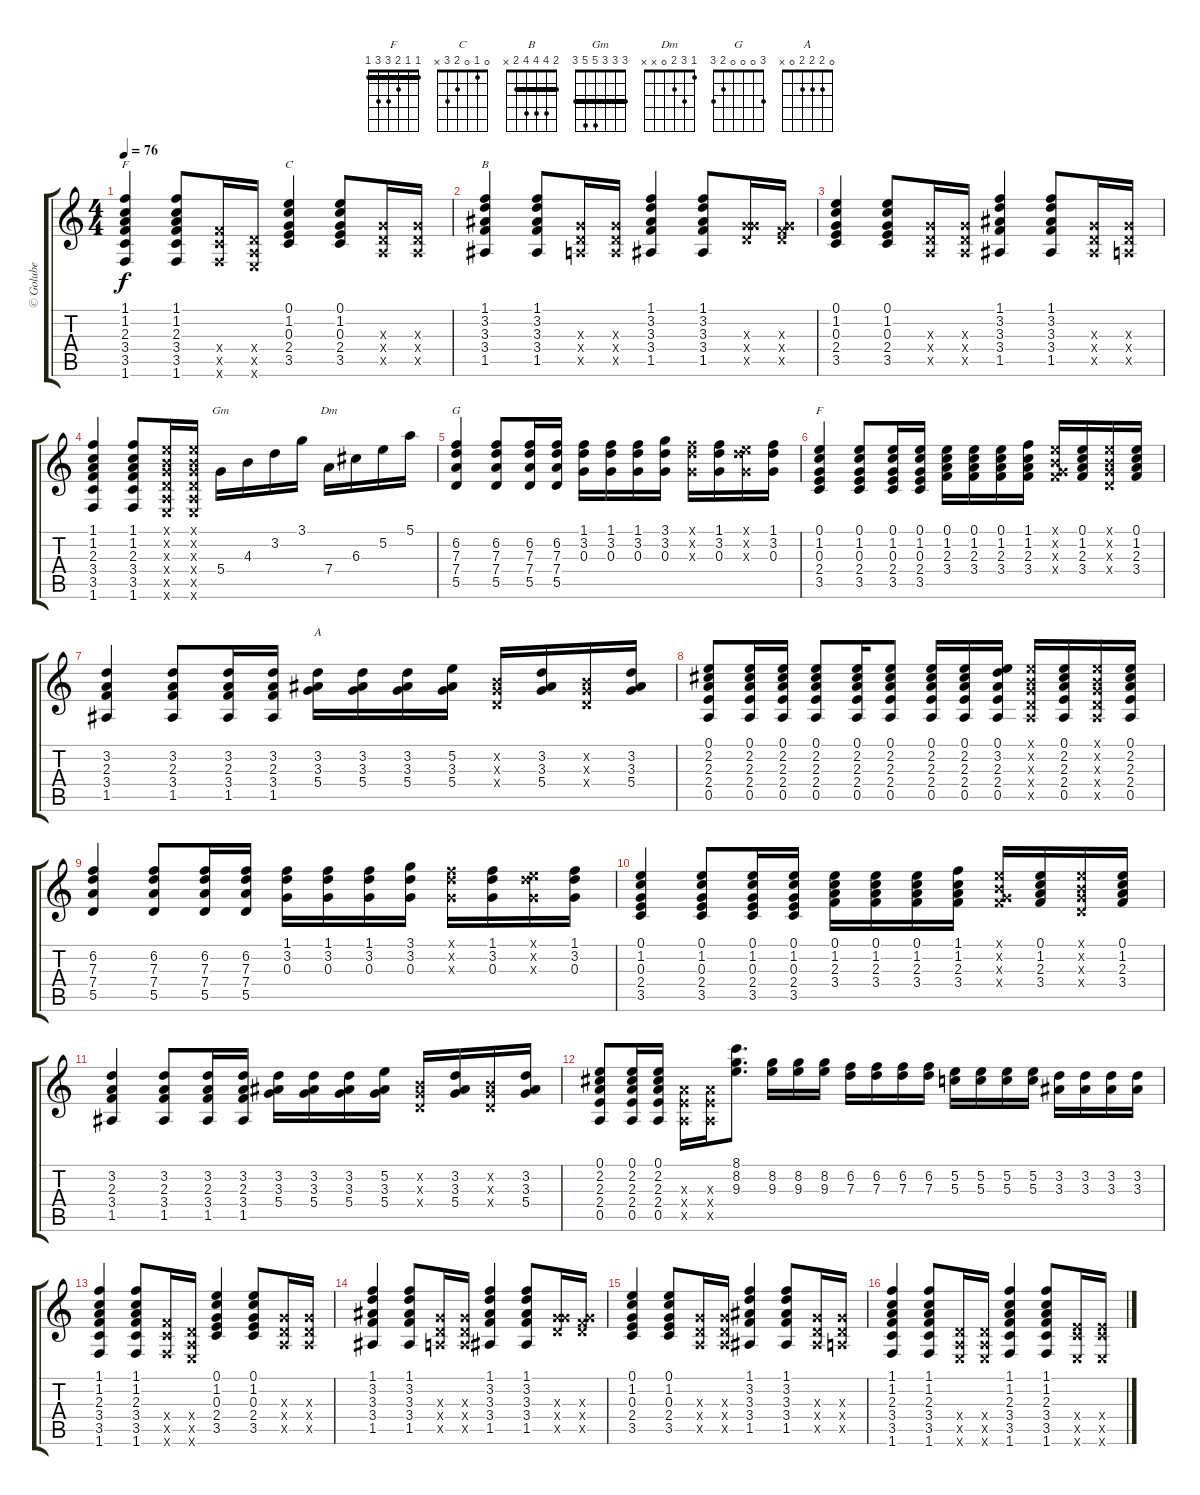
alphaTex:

\track ("  © Golubev Vlad " "  © Golube") {instrument electricguitarjazz}
\staff {score tabs}
\tuning (E4 B3 G3 D3 A2 E2) {hide}
\chord ("F" 1 1 2 3 3 1)
\chord ("C" 0 1 0 2 3 x)
\chord ("B" 2 4 4 4 2 x) {barre 2}
\chord ("Gm" 3 3 3 5 5 3) {barre 3}
\chord ("Dm" 1 3 2 0 x x)
\chord ("G" 3 0 0 0 2 3)
\chord ("F" 1 1 2 3 3 1) {barre 1}
\chord ("A" 0 2 2 2 0 x)
\ts (4 4)
\tempo 76
\clef g2
\ks c
(1.1 1.2 2.3 3.4 3.5 1.6).4{ch "F" dy f} (1.1 1.2 2.3 3.4 3.5 1.6).8 (3.4{x} 3.5{x} 1.6{x}).16 (0.4{x} 0.5{x} 0.6{x}).16 (0.1 1.2 0.3 2.4 3.5).4{ch "C"} (0.1 1.2 0.3 2.4 3.5).8 (0.3{x} 0.4{x} 0.5{x}).16 (0.3{x} 0.4{x} 0.5{x}).16 |
(1.1 3.2 3.3 3.4 1.5).4{ch "B"} (1.1 3.2 3.3 3.4 1.5).8 (0.3{x} 0.4{x} 0.5{x}).16 (0.3{x} 0.4{x} 0.5{x}).16 (1.1 3.2 3.3 3.4 1.5).4 (1.1 3.2 3.3 3.4 1.5).8 (0.3{x} 0.4{x} 10.5{x}).16 (0.3{x} 0.4{x} 8.5{x}).16 |
(0.1 1.2 0.3 2.4 3.5).4 (0.1 1.2 0.3 2.4 3.5).8 (0.3{x} 0.4{x} 0.5{x}).16 (0.3{x} 0.4{x} 0.5{x}).16 (1.1 3.2 3.3 3.4 1.5).4 (1.1 3.2 3.3 3.4 1.5).8 (0.3{x} 0.4{x} 1.5{x}).16 (0.3{x} 0.4{x} 0.5{x}).16 |
(1.1 1.2 2.3 3.4 3.5 1.6).4 (1.1 1.2 2.3 3.4 3.5 1.6).8 (0.1{x} 0.2{x} 0.3{x} 0.4{x} 0.5{x} 0.6{x}).16 (0.1{x} 0.2{x} 0.3{x} 0.4{x} 0.5{x} 0.6{x}).16 5.4.16{ch "Gm"} 4.3.16 3.2.16 3.1.16 7.4.16{ch "Dm"} 6.3.16 5.2.16 5.1.16 |
(6.2 7.3 7.4 5.5).4{ch "G"} (6.2 7.3 7.4 5.5).8 (6.2 7.3 7.4 5.5).16 (6.2 7.3 7.4 5.5).16 (1.1 3.2 0.3).16 (1.1 3.2 0.3).16 (1.1 3.2 0.3).16 (3.1 3.2 0.3).16 (1.1{x} 3.2{x} 0.3{x}).16 (1.1 3.2 0.3).16 (0.1{x} 3.2{x} 0.3{x}).16 (1.1 3.2 0.3).16 |
(0.1 1.2 0.3 2.4 3.5).4{ch "F"} (0.1 1.2 0.3 2.4 3.5).8 (0.1 1.2 0.3 2.4 3.5).16 (0.1 1.2 0.3 2.4 3.5).16 (0.1 1.2 2.3 3.4).16 (0.1 1.2 2.3 3.4).16 (0.1 1.2 2.3 3.4).16 (1.1 1.2 2.3 3.4).16 (0.1{x} 0.2{x} 0.3{x} 3.4{x}).16 (0.1 1.2 2.3 3.4).16 (0.1{x} 0.2{x} 0.3{x} 0.4{x}).16 (0.1 1.2 2.3 3.4).16 |
(3.2 2.3 3.4 1.5).4 (3.2 2.3 3.4 1.5).8 (3.2 2.3 3.4 1.5).16 (3.2 2.3 3.4 1.5).16 (3.2 3.3 5.4).16{ch "A"} (3.2 3.3 5.4).16 (3.2 3.3 5.4).16 (5.2 3.3 5.4).16 (0.2{x} 0.3{x} 0.4{x}).16 (3.2 3.3 5.4).16 (0.2{x} 0.3{x} 0.4{x}).16 (3.2 3.3 5.4).16 |
(0.1 2.2 2.3 2.4 0.5).8 (0.1 2.2 2.3 2.4 0.5).16 (0.1 2.2 2.3 2.4 0.5).16 (0.1 2.2 2.3 2.4 0.5).8 (0.1 2.2 2.3 2.4 0.5).16 (0.1 2.2 2.3 2.4 0.5).8 (0.1 2.2 2.3 2.4 0.5).16 (0.1 2.2 2.3 2.4 0.5).16 (0.1 3.2 2.3 2.4 0.5).16 (0.1{x} 0.2{x} 0.3{x} 0.4{x} 0.5{x}).16 (0.1 2.2 2.3 2.4 0.5).16 (0.1{x} 0.2{x} 0.3{x} 0.4{x} 0.5{x}).16 (0.1 2.2 2.3 2.4 0.5).16 |
(6.2 7.3 7.4 5.5).4 (6.2 7.3 7.4 5.5).8 (6.2 7.3 7.4 5.5).16 (6.2 7.3 7.4 5.5).16 (1.1 3.2 0.3).16 (1.1 3.2 0.3).16 (1.1 3.2 0.3).16 (3.1 3.2 0.3).16 (1.1{x} 3.2{x} 0.3{x}).16 (1.1 3.2 0.3).16 (0.1{x} 3.2{x} 0.3{x}).16 (1.1 3.2 0.3).16 |
(0.1 1.2 0.3 2.4 3.5).4 (0.1 1.2 0.3 2.4 3.5).8 (0.1 1.2 0.3 2.4 3.5).16 (0.1 1.2 0.3 2.4 3.5).16 (0.1 1.2 2.3 3.4).16 (0.1 1.2 2.3 3.4).16 (0.1 1.2 2.3 3.4).16 (1.1 1.2 2.3 3.4).16 (0.1{x} 0.2{x} 0.3{x} 3.4{x}).16 (0.1 1.2 2.3 3.4).16 (0.1{x} 0.2{x} 0.3{x} 0.4{x}).16 (0.1 1.2 2.3 3.4).16 |
(3.2 2.3 3.4 1.5).4 (3.2 2.3 3.4 1.5).8 (3.2 2.3 3.4 1.5).16 (3.2 2.3 3.4 1.5).16 (3.2 3.3 5.4).16 (3.2 3.3 5.4).16 (3.2 3.3 5.4).16 (5.2 3.3 5.4).16 (0.2{x} 0.3{x} 0.4{x}).16 (3.2 3.3 5.4).16 (0.2{x} 0.3{x} 0.4{x}).16 (3.2 3.3 5.4).16 |
(0.1 2.2 2.3 2.4 0.5).8 (0.1 2.2 2.3 2.4 0.5).16 (0.1 2.2 2.3 2.4 0.5).16 (2.3{x} 2.4{x} 0.5{x}).16 (2.3{x} 2.4{x} 0.5{x}).16 (8.1 8.2 9.3).8{d} (8.2 9.3).16 (8.2 9.3).16 (8.2 9.3).16 (6.2 7.3).16 (6.2 7.3).16 (6.2 7.3).16 (6.2 7.3).16 (5.2 5.3).16 (5.2 5.3).16 (5.2 5.3).16 (5.2 5.3).16 (3.2 3.3).16 (3.2 3.3).16 (3.2 3.3).16 (3.2 3.3).16 |
(1.1 1.2 2.3 3.4 3.5 1.6).4 (1.1 1.2 2.3 3.4 3.5 1.6).8 (3.4{x} 3.5{x} 1.6{x}).16 (0.4{x} 0.5{x} 0.6{x}).16 (0.1 1.2 0.3 2.4 3.5).4 (0.1 1.2 0.3 2.4 3.5).8 (0.3{x} 0.4{x} 0.5{x}).16 (0.3{x} 0.4{x} 0.5{x}).16 |
(1.1 3.2 3.3 3.4 1.5).4 (1.1 3.2 3.3 3.4 1.5).8 (0.3{x} 0.4{x} 0.5{x}).16 (0.3{x} 0.4{x} 0.5{x}).16 (1.1 3.2 3.3 3.4 1.5).4 (1.1 3.2 3.3 3.4 1.5).8 (0.3{x} 0.4{x} 10.5{x}).16 (0.3{x} 0.4{x} 8.5{x}).16 |
(0.1 1.2 0.3 2.4 3.5).4 (0.1 1.2 0.3 2.4 3.5).8 (0.3{x} 0.4{x} 0.5{x}).16 (0.3{x} 0.4{x} 0.5{x}).16 (1.1 3.2 3.3 3.4 1.5).4 (1.1 3.2 3.3 3.4 1.5).8 (0.3{x} 0.4{x} 1.5{x}).16 (0.3{x} 0.4{x} 0.5{x}).16 |
(1.1 1.2 2.3 3.4 3.5 1.6).4 (1.1 1.2 2.3 3.4 3.5 1.6).8 (0.4{x} 0.5{x} 0.6{x}).16 (0.4{x} 0.5{x} 0.6{x}).16 (1.1 1.2 2.3 3.4 3.5 1.6).4 (1.1 1.2 2.3 3.4 3.5 1.6).8 (2.4{x} 3.5{x} 0.6{x}).16 (2.4{x} 3.5{x} 0.6{x}).16
